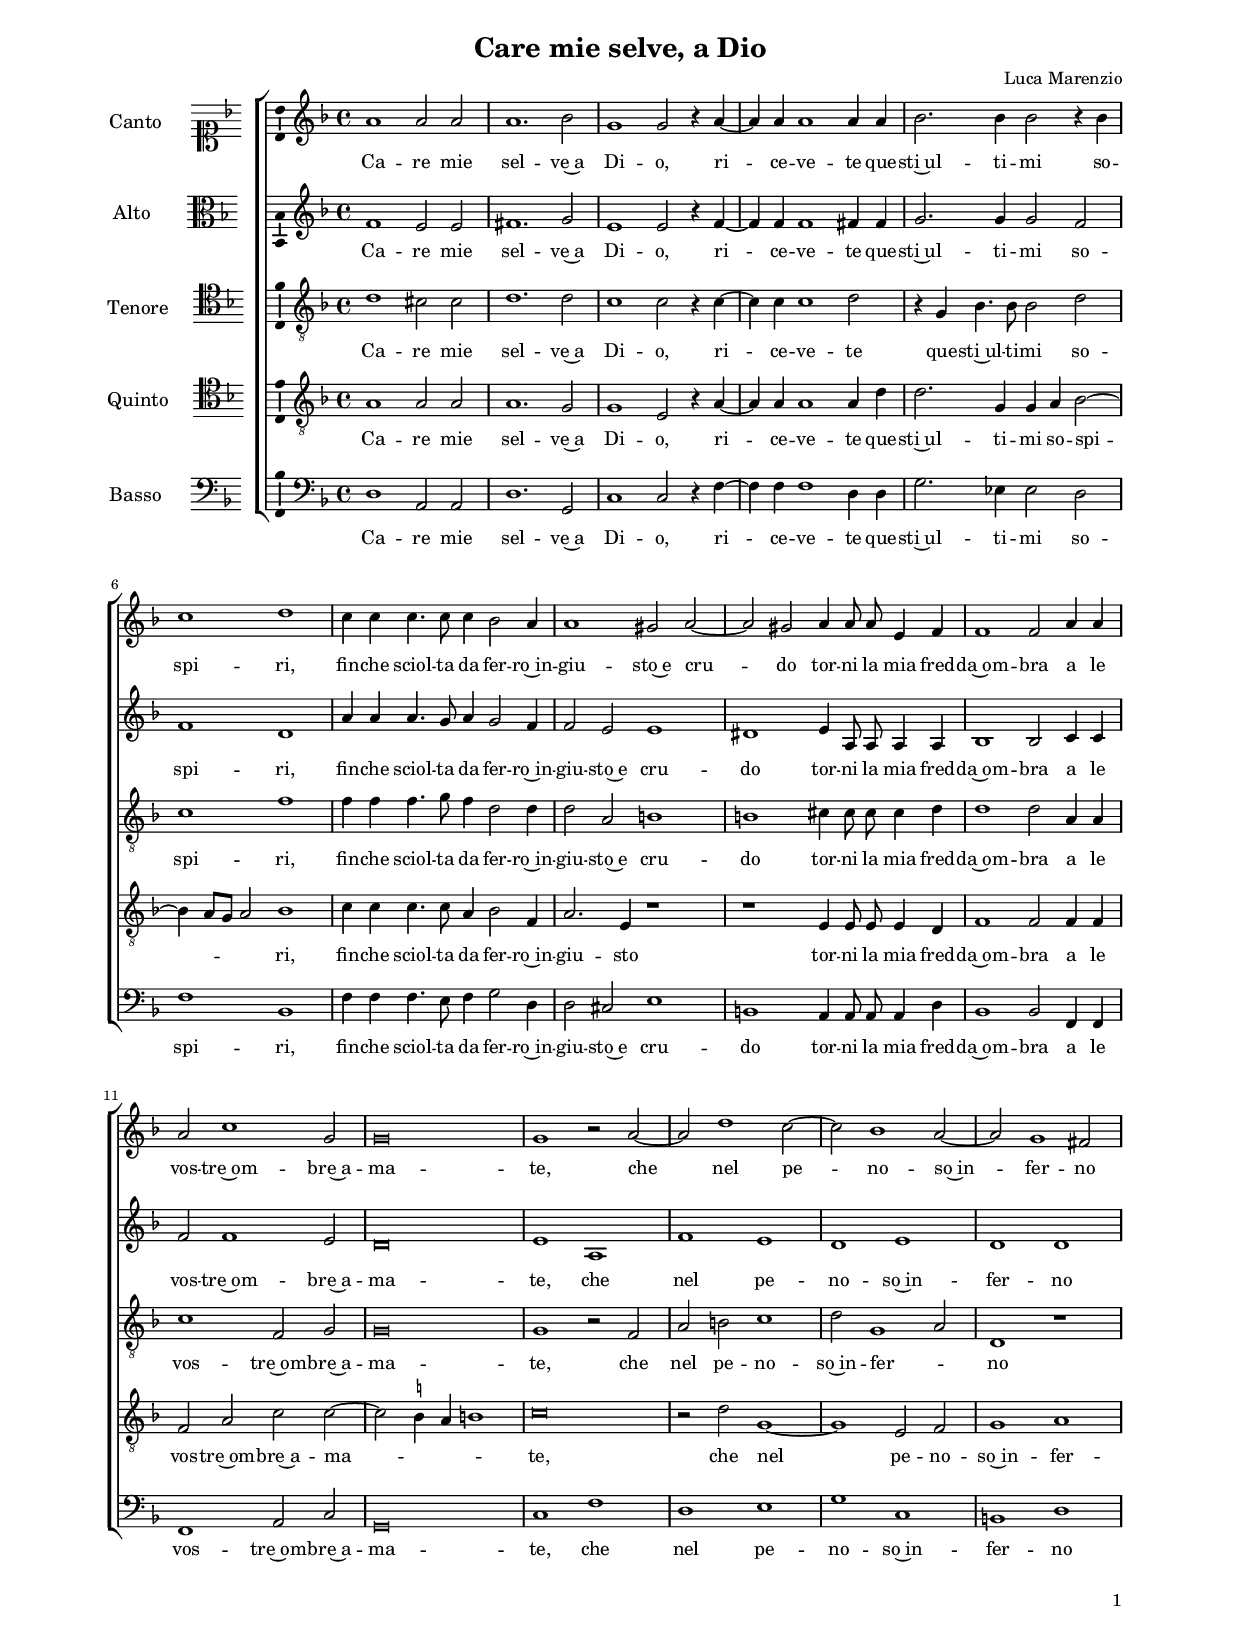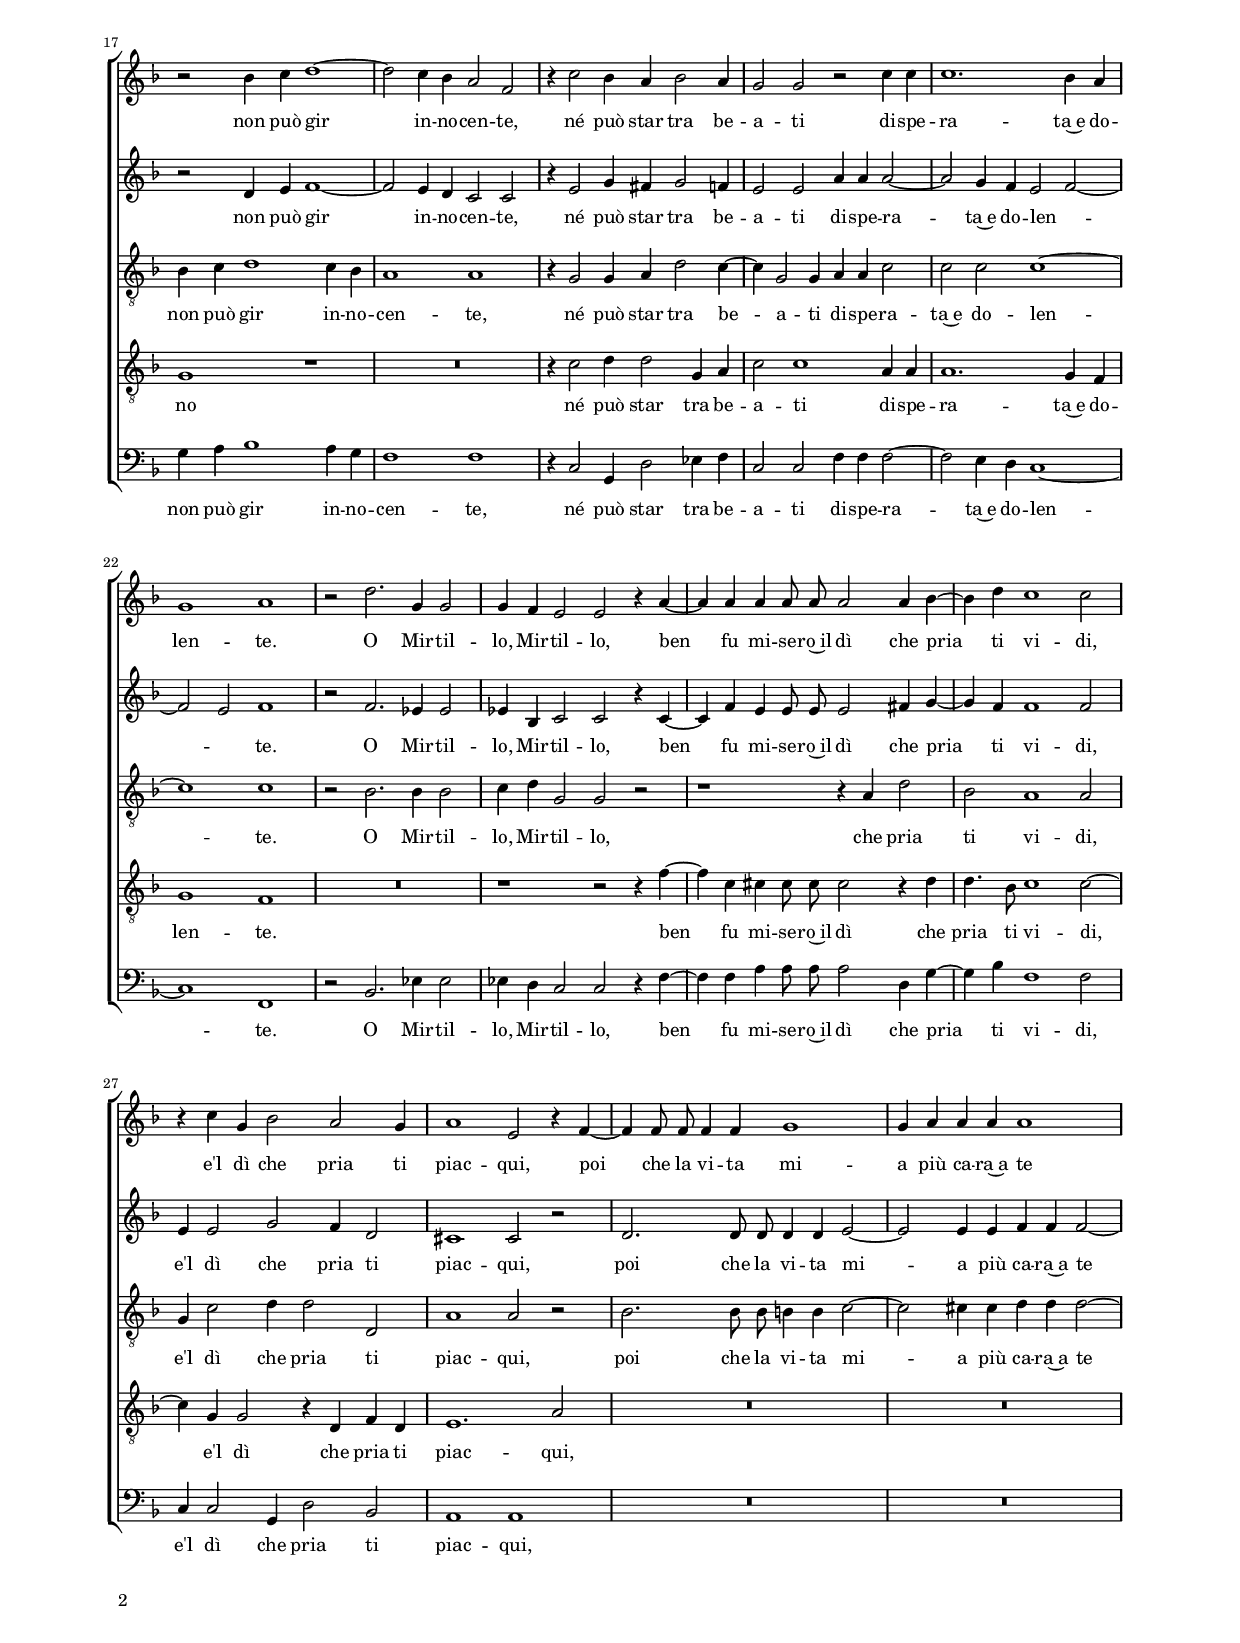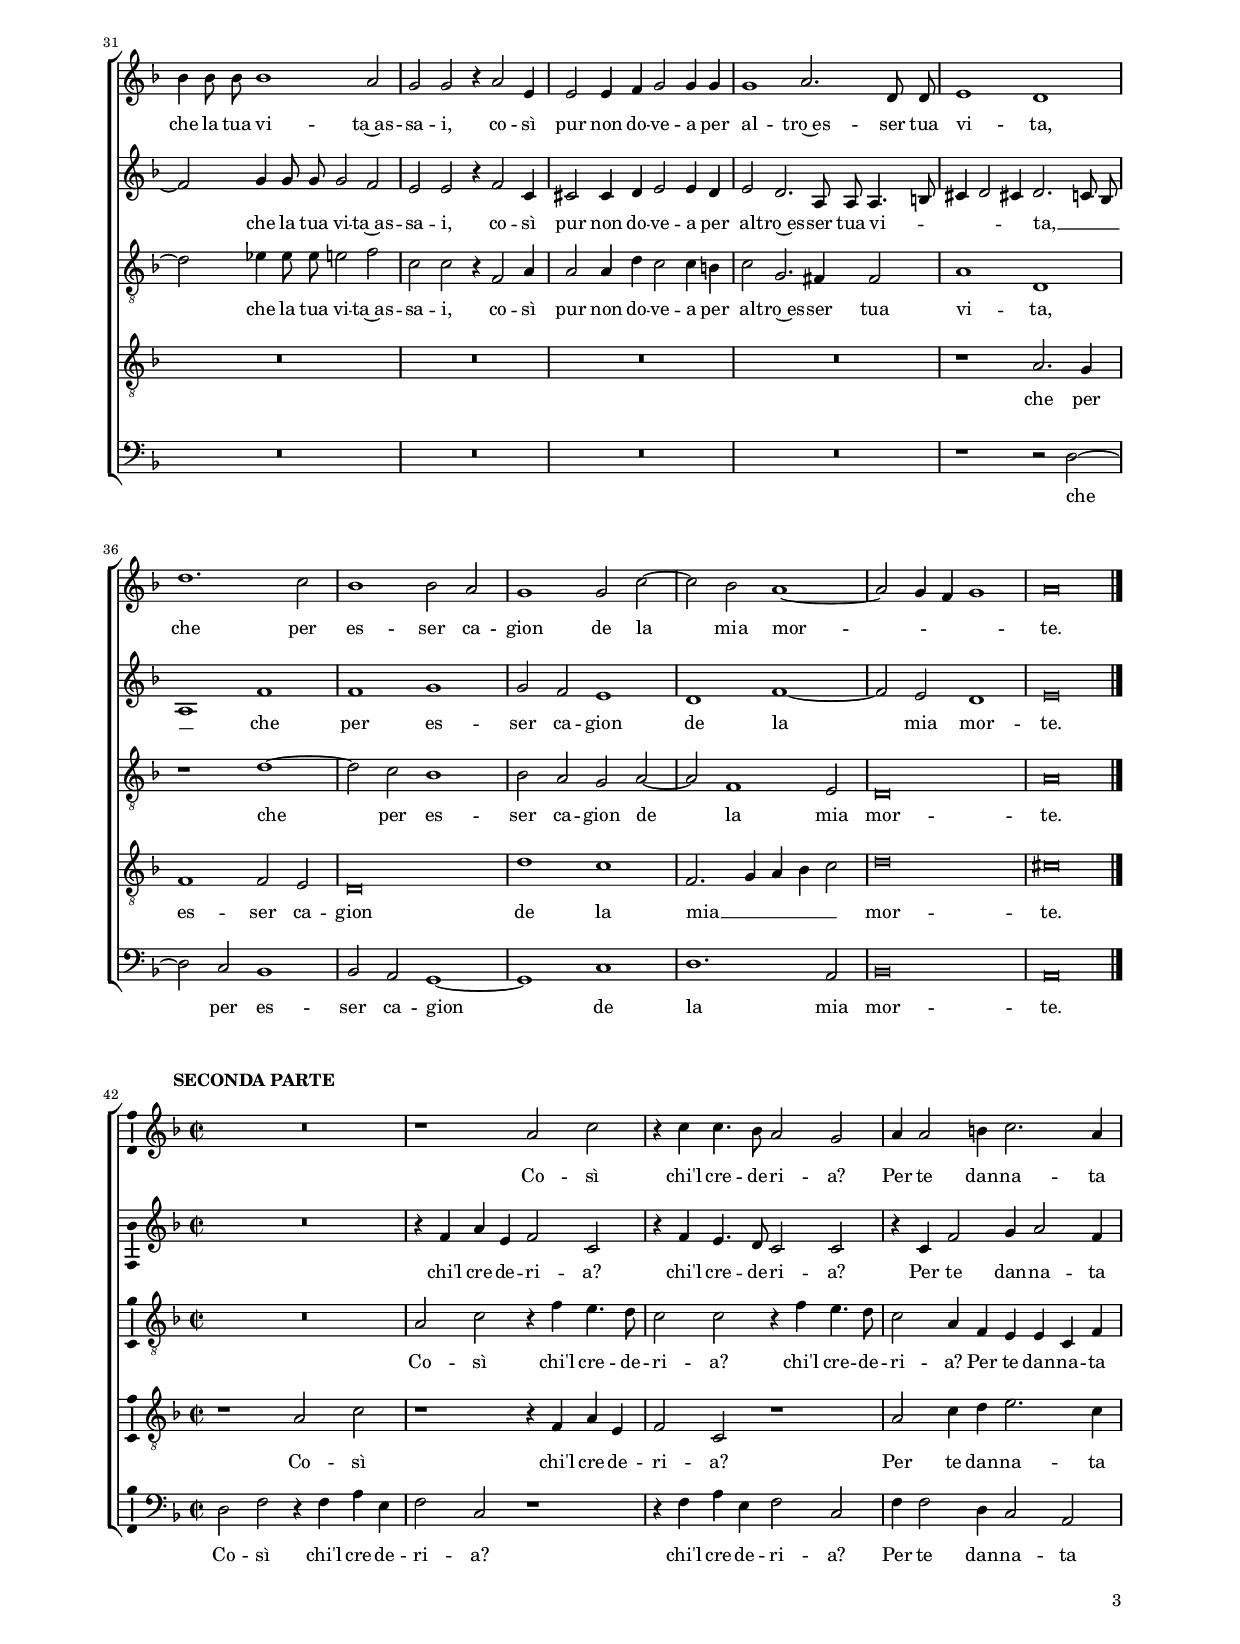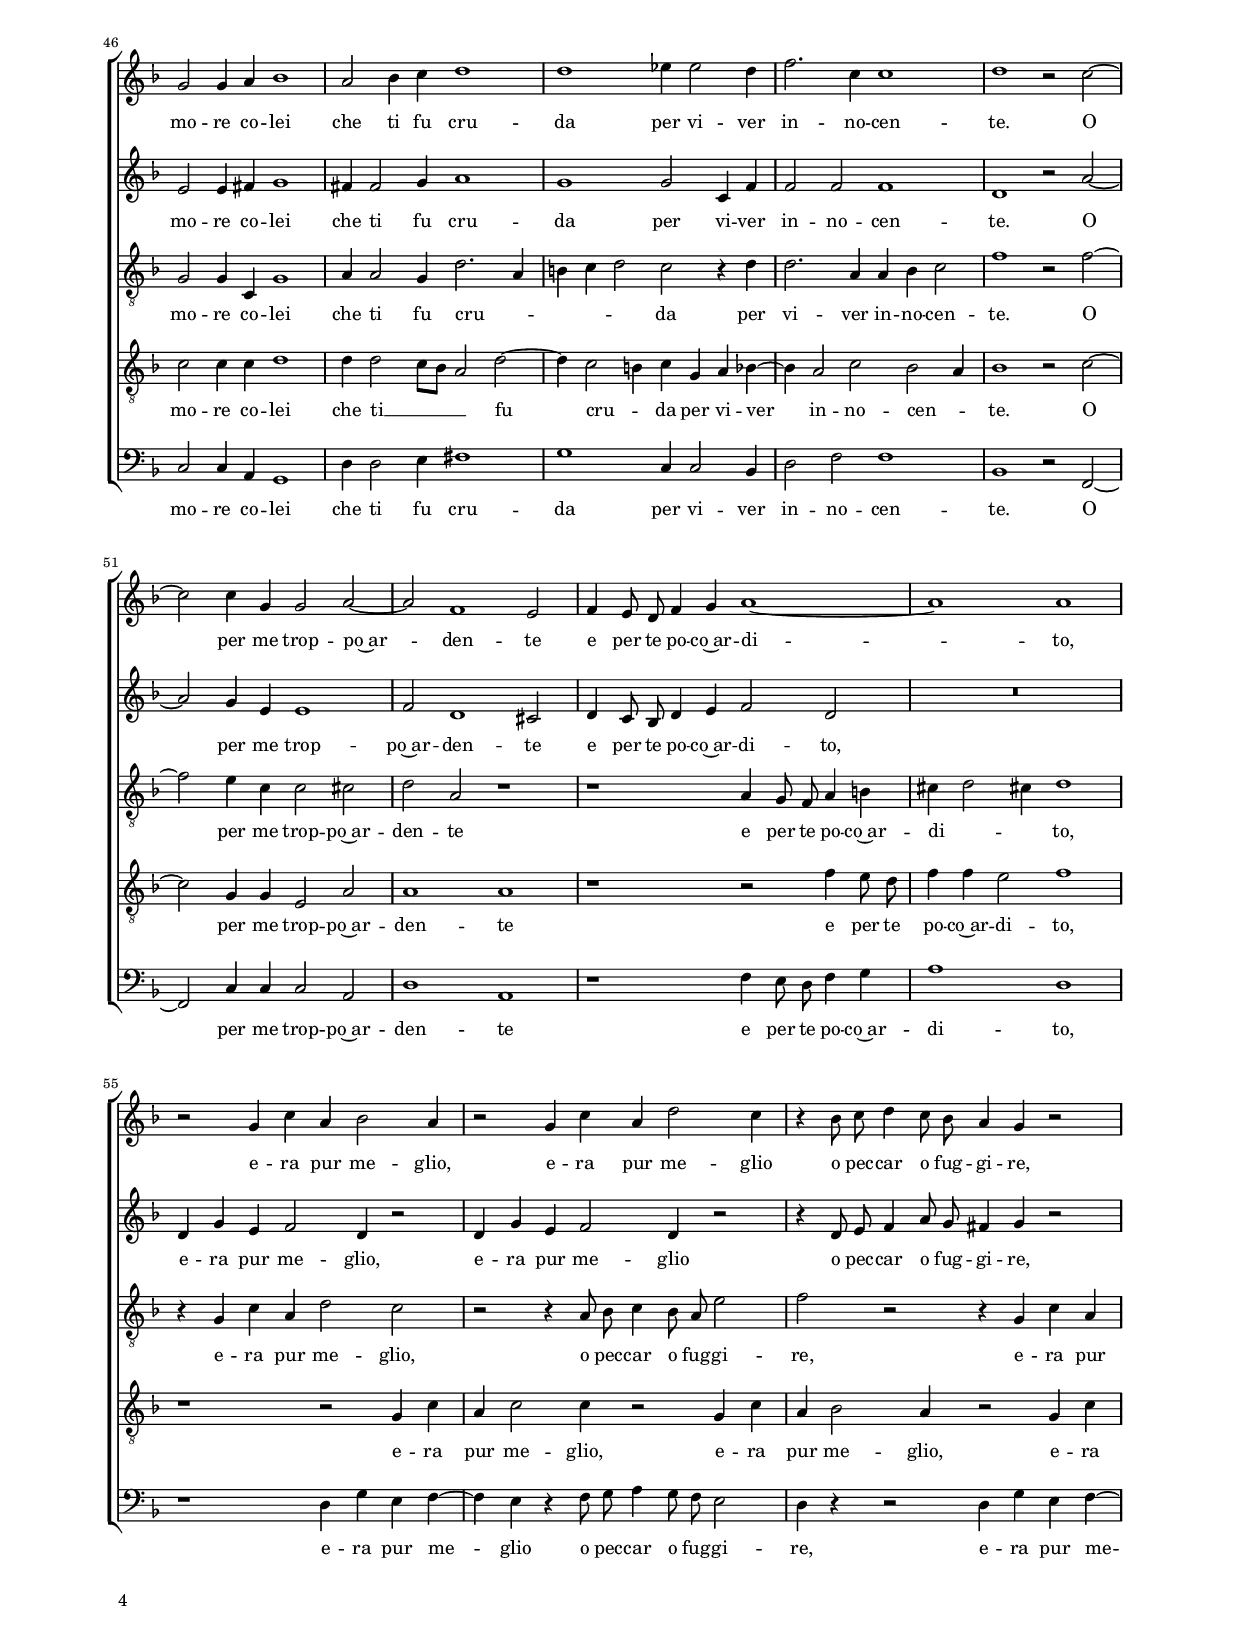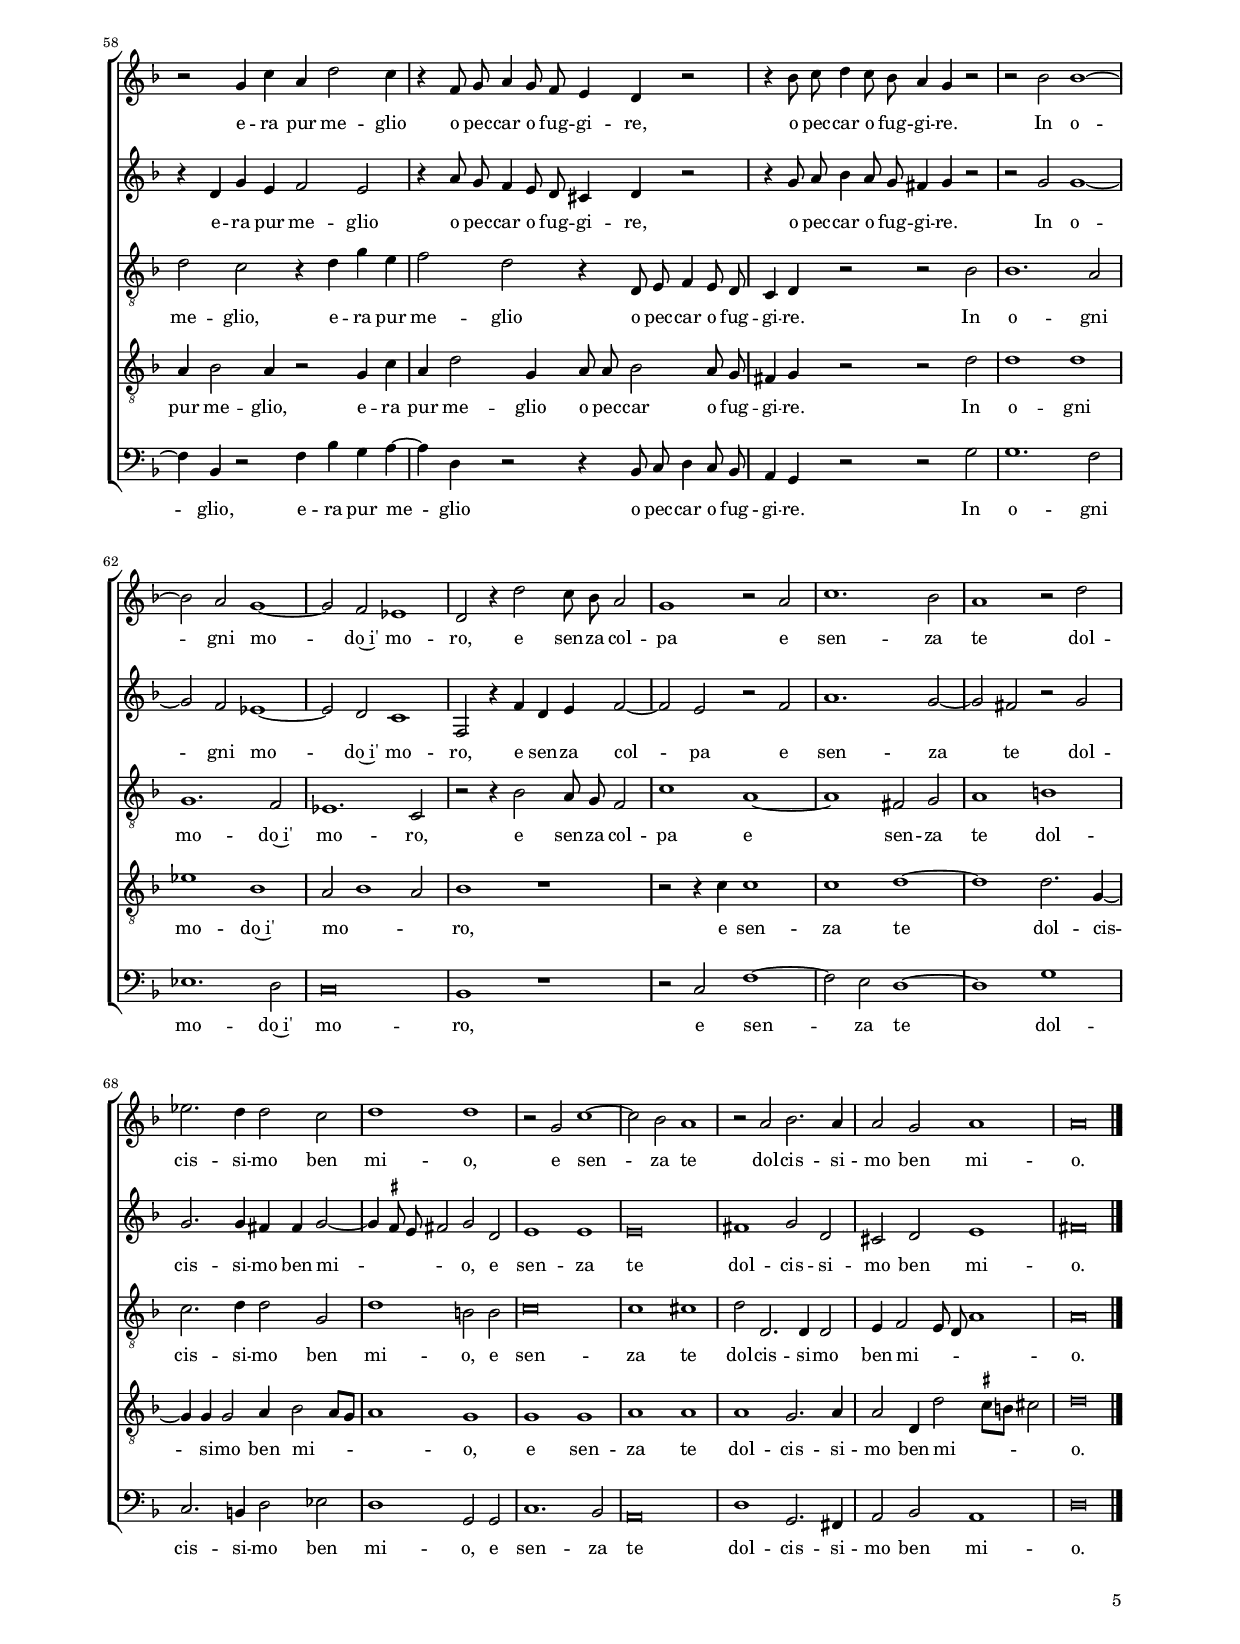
\header
{
  title="Care mie selve, a Dio"
  composer="Luca Marenzio"
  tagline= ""
}

\version "2.24.2"
\language deutsch
#(set-global-staff-size 15)
% #(set-default-paper-size "letter")
#(ly:set-option 'point-and-click #f)

	
	ficta = { \once \set suggestAccidentals = ##t }
	
	forget = #(define-music-function (music) (ly:music?) #{
		\accidentalStyle forget
		$music
		\accidentalStyle default
		#})
	

\paper
	{
	top-margin = 1.8 \cm
	bottom-margin = 1.2 \cm
	left-margin = 2 \cm
	right-margin = 2 \cm
	ragged-bottom = ##f
	ragged-last-bottom = ##t
	print-page-number = ##f
	score-system-spacing = #'((basic-distance . 16) (minimum-distance . 14) (padding . 5) (strechability . 150))
	system-system-spacing = #'((basic-distance . 16) (minimum-distance . 14) (padding . 5) (strechability . 150))
	oddFooterMarkup=\markup   \fill-line { "" \fromproperty #'page:page-number-string }
	evenFooterMarkup=\markup  \fill-line { \fromproperty #'page:page-number-string "" }
	last-bottom-spacing = #'((basic-distance . 12) (minimum-distance . 7) (padding . 4))
	systems-per-page = 3
	page-count = 5
%	min-systems-per-page = 3
	}

global = {
	\set Staff.autoBeaming = ##f
	\key f \major
	\time 4/4 \set Score.measureLength = #(ly:make-moment 2/1)
	\set Score.tempoHideNote = ##t
	\tempo 2 = 85
	\skip 1*2*41 \bar "|."
	}
	

incipitcantus = \markup { \score {
	{
	\set Staff.instrumentName = \markup { \fontsize #1 "Canto" }
	\key f \major
	\clef soprano
	s4 \bar ""
	}
	\layout  {
	raggedright = ##t
	indent = 1.8 \cm
	line-width = 2.5 \cm
	\context { \Staff \remove Time_signature_engraver }
	\override Staff.Clef.Y-extent = #'(0 . 0)
	}} \hspace #1 }
	  
	  
incipitaltus = \markup { \score {
	{
	\set Staff.instrumentName = \markup { \fontsize #1 "Alto" }
	\key f \major
	\clef alto
	s4 \bar ""
	}
	\layout  {
	raggedright = ##t
	indent = 1.8 \cm
	line-width = 2.5 \cm
	\context { \Staff \remove Time_signature_engraver }
	\override Staff.Clef.Y-extent = #'(0 . 0)
	}} \hspace #1 }


incipittenor = \markup { \score {
	{
	\set Staff.instrumentName = \markup { \fontsize #1 "Tenore" }
	\key f \major
	\clef tenor
	s4 \bar ""
	}
	\layout  {
	raggedright = ##t
	indent = 1.8 \cm
	line-width = 2.5 \cm
	\context { \Staff \remove Time_signature_engraver }
	\override Staff.Clef.Y-extent = #'(0 . 0)
	}} \hspace #1 }
	  
	  
incipitquintus = \markup { \score {
	{
	\set Staff.instrumentName = \markup { \fontsize #1 "Quinto" }
	\key f \major
	\clef tenor
	s4 \bar ""
	}
	\layout  {
	raggedright = ##t
	indent = 1.8 \cm
	line-width = 2.5 \cm
	\context { \Staff \remove Time_signature_engraver }
	\override Staff.Clef.Y-extent = #'(0 . 0)
	}} \hspace #1 }
	  
	  
incipitbassus = \markup { \score {
	{
	\set Staff.instrumentName = \markup { \fontsize #1 "Basso" }
	\key f \major
	\clef bass
	s4 \bar ""
	}
	\layout  {
	raggedright = ##t
	indent = 1.8 \cm
	line-width = 2.5 \cm
	\context { \Staff \remove Time_signature_engraver }
	\override Staff.Clef.Y-extent = #'(0 . 0)
	}} \hspace #1 }


cantus =  \relative c''
	{
	a1 a2 a
	a1. b2
	g1 g2 r4 a~
	a4 a a1 a4 a
%5
	b2. b4 b2 r4 b | \break
	c1 d
	c4 c c4. c8 c4 b2 a4
	a1 gis2 a~
	a2 gis a4 a8 a e4 f
%10
	f1 f2 a4 a |
	a2 c1 g2
	g\breve
	g1 r2 a~
	a2 d1 c2~
%15
	c2 b1 a2~ |
	a2 g1 fis2 \pageBreak
	r2 b4 c d1~
	d2 c4 b a2 f
	r4 c'2 b4 a4 b2 a4
%20
	g2 g r2 c4 c |
	c1. b4 a
	g1 a
	r2 d2. g,4 g2
	g4 f e2 e r4 a~
%25
	a4 a a a8 a a2 a4 b~ |
	b4 d c1 c2
	r4 c g b2 a2 g4
	a1 e2 r4 f~
	f4 f8 f f4 f g1
%30
	g4 a a a a1 |
	b4 b8 b b1 a2
	g2 g r4 a2 e4
	e2 e4 f g2 g4 g 
	g1 a2. d,8 d
%35
	e1 d |
	d'1. c2
	b1 b2 a
	g1 g2 c~
	c2 b a1~
%40
	a2 g4 f g1 |
	a\breve |
	}


altus =  \relative c'
	{
	f1 e2 e
	fis1. g2
	e1 e2 r4 f~
	f4 f f1 fis4 fis
%5
	g2. g4 g2 f |
	f1 d
	a'4 a a4. g8 a4 g2 f4
	f2 e e1
	dis1 e4 a,8 a a4 a
%10
	b1 b2 c4 c |
	f2 f1 e2
	d\breve
	e1 a,
	f'1 e
%15
	d1 e |
	d1 d
	r2 d4 e f1~
	f2 e4 d c2 c
	r4 e2 g4 fis4 g2 f4
%20
	e2 e a4 a a2~ |
	a2 g4 f e2 f~
	f2 e f1
	r2 f2. es4 es2
	es4 b c2 c r4 c~
%25
	c4 f e e8 e e2 fis4 g~ |
	g4 f f1 f2
	e4 e2 g2 f4 d2
	cis1 cis2 r
	d2. d8 d d4 d e2~
%30
	e2 e4 e f f f2~ |
	f2 g4 g8 g g2 f
	e2 e r4 f2 c4
	cis2 cis4 d e2 e4 d
	e2 d2. a8 a a4. h8
%35
	cis4 d2 cis!4 d2. c8 b |
	a1 f'
	f1 g
	g2 f e1
	d1 f~
%40
	f2 e d1 |
	e\breve |
	}


tenor =  \relative c'
	{
	d1 cis2 cis
	d1. d2
	c1 c2 r4 c~
	c4 c c1 d2
%5
	r4 g, b4. b8 b2 d |
	c1 f
	f4 f f4. g8 f4 d2 d4
	d2 a h1
	h1 cis4 cis8 cis cis4 d
%10
	d1 d2 a4 a |
	c1 f,2 g
	g\breve
	g1 r2 f
	a2 h c1
%15
	d2 g,1 a2 |
	d,1 r
	b'4 c d1 c4 b
	a1 a
	r4 g2 g4 a4 d2 c4~
%20
	c4 g2 g4 a a c2 |
	c2 c c1~
	c1 c
	r2 b2. b4 b2
	c4 d g,2 g r
%25
	r1 r4 a d2 |
	b2 a1 a2
	g4 c2 d4 d2 d,
	a'1 a2 r
	b2. b8 b h4 h c2~
%30
	c2 cis4 cis d4 d d2~ |
	d2 es4 es8 es e2 f
	c2 c r4 f,2 a4
	a2 a4 d c2 c4 h
	c2 g2. fis4 fis2
%35
	a1 d, |
	r1 d'~
	d2 c b1
	b2 a g a~
	a2 f1 e2
%40
	d\breve |
	a'\breve |
	}


quintus  =  \relative c'
	{
	a1 a2 a
	a1. g2
	g1 e2 r4 a~
	a4 a a1 a4 d
%5
	d2. g,4 g4 a b2~ |
	b4 a8[ g] a2 b1
	c4 c c4. c8 a4 b2 f4
	a2. e4 r1
	r1 e4 e8 e e4 d
%10
	f1 f2 f4 f |
	f2 a c c~
	c2 \ficta h4 a h!1
	c\breve
	r2 d g,1~
%15
	g1 e2 f |
	g1 a
	g1 r
	R\breve
	r4 c2 d4 d2 g,4 a
%20
	c2 c1 a4 a |
	a1. g4 f
	g1 f
	R\breve
	r1 r2 r4 f'~
%25
	f4 c cis4 cis 8 cis cis2 r4 d |
	d4. b8 c1 c2~
	c4 g g2 r4 d f d
	e1. a2
	R\breve
%30
	R\breve |
	R\breve
	R\breve
	R\breve
	R\breve
%35
	r1 a2. g4 |
	f1 f2 e
	d\breve
	d'1 c
	f,2. g4 a4 b c2
%40
	d\breve |
	cis\breve |
	}


bassus  =  \relative c
	{
	d1 a2 a
	d1. g,2
	c1 c2 r4 f~
	f4 f f1 d4 d
%5
	g2. es4 es2 d |
	f1 b,
	f'4 f f4. e8 f4 g2 d4
	d2 cis e1
	h1 a4 a8 a a4 d
%10
	b1 b2 f4 f |
	f1 a2 c
	g\breve
	c1 f
	d1 e
%15
	g1 c, |
	h1 d
	g4 a b1 a4 g
	f1 f
	r4 c2 g4 d'2 es4 f
%20
	c2 c f4 f f2~ |
	f2 e4 d c1~
	c1 f,
	r2 b2. es4 es2
	es4 d c2 c2 r4 f~
%25
	f4 f a4 a8 a a2 d,4 g~ |
	g4 b f1 f2
	c4 c2 g4 d'2 b
	a1 a
	R\breve
%30
	R\breve |
	R\breve
	R\breve
	R\breve
	R\breve
%35
	r1 r2 d~ |
	d2 c b1
	b2 a g1~
	g1 c
	d1. a2
%40
	b\breve |
	a\breve |
	}


lyricscantus = \lyricmode {
	Ca -- re mie sel -- ve~a Di -- o,
	ri -- ce -- ve -- te que -- sti~ul -- ti -- mi so -- spi -- ri,
	fin -- che sciol -- ta da fer -- ro~in -- giu -- sto~e cru -- do
	tor -- ni la mia fred -- da~om -- bra
	a le vos -- tre~om -- bre~a -- ma -- te,
	che nel pe -- no -- so~in -- fer -- no
	non può gir in -- no -- cen -- te,
	né può star tra be -- a -- ti
	di -- spe -- ra -- ta~e do -- len -- te.
	O Mir -- til -- lo, Mir -- til -- lo,
	ben fu mi -- se -- ro~il dì che pria ti vi -- di,
	e'l dì che pria ti piac -- qui,
	poi che la vi -- ta mi -- a
	più ca -- ra~a te che la tua vi -- ta~as -- sa -- i,
	co -- sì pur non do -- ve -- a
	per al -- tro~es -- ser tua vi -- ta,
	che per es -- ser ca -- gion de la mia mor -- _ _ _ te.
	}


lyricsaltus = \lyricmode {
	Ca -- re mie sel -- ve~a Di -- o,
	ri -- ce -- ve -- te que -- sti~ul -- ti -- mi so -- spi -- ri,
	fin -- che sciol -- ta da fer -- ro~in -- giu -- sto~e cru -- do
	tor -- ni la mia fred -- da~om -- bra
	a le vos -- tre~om -- bre~a -- ma -- te,
	che nel pe -- no -- so~in -- fer -- no
	non può gir in -- no -- cen -- te,
	né può star tra be -- a -- ti
	di -- spe -- ra -- ta~e do -- len -- _ _ te.
	O Mir -- til -- lo, Mir -- til -- lo,
	ben fu mi -- se -- ro~il dì che pria ti vi -- di,
	e'l dì che pria ti piac -- qui,
	poi che la vi -- ta mi -- a
	più ca -- ra~a te che la tua vi -- ta~as -- sa -- i,
	co -- sì pur non do -- ve -- a
	per al -- tro~es -- ser tua vi -- _ _ _ _ ta, __ _ _ _
	che per es -- ser ca -- gion de la mia mor -- te.
	}


lyricstenor = \lyricmode {
	Ca -- re mie sel -- ve~a Di -- o,
	ri -- ce -- ve -- te que -- sti~ul -- ti -- mi so -- spi -- ri,
	fin -- che sciol -- ta da fer -- ro~in -- giu -- sto~e cru -- do
	tor -- ni la mia fred -- da~om -- bra
	a le vos -- tre~om -- bre~a -- ma -- te,
	che nel pe -- no -- so~in -- fer -- _ no
	non può gir in -- no -- cen -- te,
	né può star tra be -- a -- ti
	di -- spe -- ra -- ta~e do -- len -- te.
	O Mir -- til -- lo, Mir -- til -- lo,
	che pria ti vi -- di,
	e'l dì che pria ti piac -- qui,
	poi che la vi -- ta mi -- a
	più ca -- ra~a te che la tua vi -- ta~as -- sa -- i,
	co -- sì pur non do -- ve -- a
	per al -- tro~es -- ser tua vi -- ta,
	che per es -- ser ca -- gion de la mia mor -- te.
	}


lyricsquintus = \lyricmode {
	Ca -- re mie sel -- ve~a Di -- o,
	ri -- ce -- ve -- te que -- sti~ul -- ti -- mi so -- spi -- _ _ ri,
	fin -- che sciol -- ta da fer -- ro~in -- giu -- sto
	tor -- ni la mia fred -- da~om -- bra
	a le vos -- tre~om -- bre~a -- ma -- _ _ _ te,
	che nel pe -- no -- so~in -- fer -- no
	né può star tra be -- a -- ti
	di -- spe -- ra -- ta~e do -- len -- te.
	ben fu mi -- se -- ro~il dì che pria ti vi -- di,
	e'l dì che pria ti piac -- qui,
	che per es -- ser ca -- gion de la mia __ _ _ _ _ mor -- te.
	}


lyricsbassus = \lyricmode {
	Ca -- re mie sel -- ve~a Di -- o,
	ri -- ce -- ve -- te que -- sti~ul -- ti -- mi so -- spi -- ri,
	fin -- che sciol -- ta da fer -- ro~in -- giu -- sto~e cru -- do
	tor -- ni la mia fred -- da~om -- bra
	a le vos -- tre~om -- bre~a -- ma -- te,
	che nel pe -- no -- so~in -- fer -- no
	non può gir in -- no -- cen -- te,
	né può star tra be -- a -- ti
	di -- spe -- ra -- ta~e do -- len -- te.
	O Mir -- til -- lo, Mir -- til -- lo,
	ben fu mi -- se -- ro~il dì che pria ti vi -- di,
	e'l dì che pria ti piac -- qui,
	che per es -- ser ca -- gion de la mia mor -- te.
	}


\score
{  
	\transpose c c {
	\new ChoirStaff \with { \override StaffGrouper.staff-staff-spacing.basic-distance = #12 }
	<<

	\new Staff << \global
	\new Voice="v1" {
		\set Staff.instrumentName=\incipitcantus
		\set Staff.midiInstrument = "reed organ"
		\clef violin
		\cantus }
	\new Lyrics \lyricsto "v1" {\lyricscantus }
	>>


	\new Staff << \global
	\new Voice="v2" {
		\set Staff.instrumentName=\incipitaltus
		\set Staff.midiInstrument = "reed organ"
		\clef violin % "G_8"
		\altus}
	\new Lyrics \lyricsto "v2" {\lyricsaltus }
	>>


	\new Staff << \global
	\new Voice="v3" {
		\set Staff.instrumentName=\incipittenor
		\set Staff.midiInstrument = "reed organ"
		\clef "G_8"
		\tenor }
	\new Lyrics \lyricsto "v3" {\lyricstenor }
	>>


	\new Staff << \global
	\new Voice="v5" {
		\set Staff.instrumentName=\incipitquintus
		\set Staff.midiInstrument = "reed organ"
		\clef "G_8"
		\quintus}
	\new Lyrics \lyricsto "v5" {\lyricsquintus }
	>>


	\new Staff << \global
	\new Voice="v4" {
		\set Staff.instrumentName=\incipitbassus
		\set Staff.midiInstrument = "reed organ"
		\clef bass
		\bassus }
	\new Lyrics \lyricsto "v4" {\lyricsbassus}
	>>

	>>
	} % transpose

	\layout
	{
	indent = 2.5 \cm
	\context { \Lyrics \override VerticalAxisGroup.nonstaff-relatedstaff-spacing.padding = #1.4 }
	\context { \Staff \consists Ambitus_engraver }
	\context { \Score \override BarNumber.padding = #2 }
	\context { \Voice \override NoteHead.style = #'baroque }
	}


\midi
	{
	}

}

%%%%%%%%%%%%%%%%%%%%  SECUNDA PARS %%%%%%%%%%%%%%%%%%%%


global = {
	\set Staff.autoBeaming = ##f
	\key f \major
	\time 2/2 \set Score.measureLength = #(ly:make-moment 2/1)
	\set Score.tempoHideNote = ##t
	\tempo 2 = 85
	\set Score.barNumberVisibility = #all-bar-numbers-visible \bar ""
	\set Score.currentBarNumber = #42
	\skip 1*2*33 \bar "|."
	}


cantus =  \relative c''
	{
	R\breve
	r1 a2 c
	r4 c c4. b8 a2 g
	a4 a2 h4 c2. a4
%5
	g2 g4 a b1 |
	a2 b4 c d1
	d1 es4 es2 d4
	f2. c4 c1
	d1 r2 c~
%10
	c2 c4 g g2 a2~ |
	a2 f1 e2
	f4 e8 d f4 g a1~
	a1 a
	r2 g4 c a4 b2 a4
%15
	r2 g4 c a4 d2 c4 |
	r4 b8 c d4 c8 b a4 g r2
	r2 g4 c a4 d2 c4
	r4 f,8 g a4 g8 f e4 d r2
	r4 b'8 c d4 c8 b a4 g r2
%20
	r2 b b1~ |
	b2 a g1~
	g2 f es1
	d2 r4 d'2 c8 b a2
	g1 r2 a
%25
	c1. b2 |
	a1 r2 d
	es2. d4 d2 c
	d1 d
	r2 g, c1~
%30
	c2 b a1 |
	r2 a b2. a4
	a2 g a1
	a\breve |
	}


altus =  \relative c'
	{
	R\breve
	r4 f a e f2 c
	r4 f e4. d8 c2 c
	r4 c f2 g4 a2 f4
%5
	e2 e4 fis g1 |
	fis4 fis2 g4 a1
	g1 g2 c,4 f
	f2 f f1
	d1 r2 a'~
%10
	a2 g4 e e1 |
	f2 d1 cis2
	d4 c8 b d4 e f2 d
	R\breve
	d4 g e f2 d4 r2
%15
	d4 g e f2 d4 r2 |
	r4 d8 e f4 a8 g fis4 g r2
	r4 d g e f2 e
	r4 a8 g f4 e8 d cis4 d r2
	r4 g8 a b4 a8 g fis4 g r2
%20
	r2 g g1~ |
	g2 f es1~
	es2 d c1
	f,2 r4 f' d4 e f2~
	f2 e r f
%25
	a1. g2~ |
	g2 fis r g
	g2. g4 fis4 fis g2~
	g4 \ficta fis8 e fis!2 g2 d
	e1 e
%30
	e\breve |
	fis1 g2 d
	cis2 d e1
	fis\breve |
	}


tenor =  \relative c'
	{
	R\breve
	a2 c r4 f e4. d8
	c2 c r4 f e4. d8
	c2 a4 f e e c f
%5
	g2 g4 c, g'1 |
	a4 a2 g4 d'2. a4
	h4 c d2 c r4 d
	d2. a4 a4 b c2
	f1 r2 f~
%10
	f2 e4 c c2 cis |
	d2 a r1
	r1 a4 g8 f a4 h
	cis4 d2 cis!4 d1
	r4 g, c a d2 c
%15
	r2 r4 a8 b c4 b8 a e'2 |
	f2 r r4 g, c a
	d2 c r4 d g e
	f2 d r4 d,8 e f4 e8 d
	c4 d r2 r b'
%20
	b1. a2 |
	g1. f2
	es1. c2
	r2 r4 b'2 a8 g f2
	c'1 a~
%25
	a1 fis2 g |
	a1 h
	c2. d4 d2 g,
	d'1 h2 h
	c\breve
%30
	c1 cis |
	d2 d,2. d4 d2
	e4 f2 e8 d a'1
	a\breve |
	}


quintus  =  \relative c'
	{
	r1 a2 c
	r1 r4 f, a e
	f2 c r1
	a'2 c4 d e2. c4	
%5
	c2 c4 c d1 |
	d4 d2 c8[ b] a2 d~
	d4 c2 h4 c4 g a b~
	b4 a2 c2 b2 a4
	b1 r2 c~
%10
	c2 g4 g e2 a |
	a1 a
	r1 r2 f'4 e8 d
	f4 f e2 f1
	r1 r2 g,4 c
%15
	a4 c2 c4 r2 g4 c |
	a4 b2  a4 r2 g4 c
	a4 b2 a4 r2 g4 c
	a4 d2 g,4 a8 a b2 a8 g
	fis4 g r2 r2 d'
%20
	d1 d |
	es1 b
	a2 b1 a2
	b1 r
	r2 r4 c c1
%25
	c1 d~ |
	d1 d2. g,4~
	g4 g g2 a4 b2 a8[ g]
	a1 g
	g1 g
%30
	a1 a |
	a1 g2. a4
	a2 d,4 d'2 \ficta cis8[ h] cis!2
	d\breve |
	}


bassus  =  \relative c
	{
	d2 f r4 f a e
	f2 c r1
	r4 f a e f2 c
	f4 f2 d4 c2 a
%5
	c2 c4 a g1 |
	d'4 d2 e4 fis1
	g1 c,4 c2 b4
	d2 f f1
	b,1 r2 f~
%10
	f2 c'4 c c2 a |
	d1 a
	r1 f'4 e8 d f4 g
	a1 d,
	r1 d4 g e f~
%15
	f4 e r f8 g a4 g8 f e2 |
	d4 r r2 d4 g e f~
	f4 b, r2 f'4 b g a~
	a4 d, r2 r4 b8 c d4 c8 b
	a4 g r2 r2 g'
%20
	g1. f2 |
	es1. d2
	c\breve
	b1 r
	r2 c f1~
%25
	f2 e d1~ |
	d1 g
	c,2. h4 d2 es
	d1 g,2 g
	c1. b2
%30
	a\breve |
	d1 g,2. fis4
	a2 b a1
	d\breve |
	}


lyricscantus = \lyricmode {
	Co -- sì chi'l cre -- de -- ri -- a?
	Per te dan -- na -- ta mo -- re
	co -- lei che ti fu cru -- da
	per vi -- ver in -- no -- cen -- te.
	O per me trop -- po~ar -- den -- te
	e per te po -- co~ar -- di -- to,
	e -- ra pur me -- glio,
	e -- ra pur me -- glio
	o pec -- car o fug -- gi -- re,
	e -- ra pur me -- glio
	o pec -- car o fug -- gi -- re,
	o pec -- car o fug -- gi -- re.
	In o -- gni mo -- do~i' mo -- ro,
	e sen -- za col -- pa
	e sen -- za te dol -- cis -- si -- mo ben mi -- o,
	e sen -- za te dol -- cis -- si -- mo ben mi -- o.
	}


lyricsaltus = \lyricmode {
	chi'l cre -- de -- ri -- a?
	chi'l cre -- de -- ri -- a?
	Per te dan -- na -- ta mo -- re
	co -- lei che ti fu cru -- da
	per vi -- ver in -- no -- cen -- te.
	O per me trop -- po~ar -- den -- te
	e per te po -- co~ar -- di -- to,
	e -- ra pur me -- glio,
	e -- ra pur me -- glio
	o pec -- car o fug -- gi -- re,
	e -- ra pur me -- glio
	o pec -- car o fug -- gi -- re,
	o pec -- car o fug -- gi -- re.
	In o -- gni mo -- do~i' mo -- ro,
	e sen -- za col -- pa
	e sen -- za te dol -- cis -- si -- mo ben mi -- _ _ _ o,
	e sen -- za te dol -- cis -- si -- mo ben mi -- o.
	}


lyricstenor = \lyricmode {
	Co -- sì chi'l cre -- de -- ri -- a?
	chi'l cre -- de -- ri -- a?
	Per te dan -- na -- ta mo -- re
	co -- lei che ti fu cru -- _ _ _ _ da
	per vi -- ver in -- no -- cen -- te.
	O per me trop -- po~ar -- den -- te
	e per te po -- co~ar -- di -- _ _ to,
	e -- ra pur me -- glio,
	o pec -- car o fug -- gi -- re,
	e -- ra pur me -- glio,
	e -- ra pur me -- glio
	o pec -- car o fug -- gi -- re.
	In o -- gni mo -- do~i' mo -- ro,
	e sen -- za col -- pa
	e sen -- za te dol -- cis -- si -- mo ben mi -- o,
	e sen -- za te dol -- cis -- si -- mo ben mi -- _ _ _ o.
	}


lyricsquintus = \lyricmode {
	Co -- sì chi'l cre -- de -- ri -- a?
	Per te dan -- na -- ta mo -- re
	co -- lei che ti __ _ _ fu cru -- _ da
	per vi -- ver in -- no -- cen -- _ te.
	O per me trop -- po~ar -- den -- te
	e per te po -- co~ar -- di -- to,
	e -- ra pur me -- glio,
	e -- ra pur me -- glio,
	e -- ra pur me -- glio,
	e -- ra pur me -- glio
	o pec -- car o fug -- gi -- re.
	In o -- gni mo -- do~i' mo -- _ _ ro,
	e sen -- za te dol -- cis -- si -- mo ben mi -- _ _ o,
	e sen -- za te dol -- cis -- si -- mo ben mi -- _ _ o.
	}


lyricsbassus = \lyricmode {
	Co -- sì chi'l cre -- de -- ri -- a?
	chi'l cre -- de -- ri -- a?
	Per te dan -- na -- ta mo -- re
	co -- lei che ti fu cru -- da
	per vi -- ver in -- no -- cen -- te.
	O per me trop -- po~ar -- den -- te
	e per te po -- co~ar -- di -- to,
	e -- ra pur me -- glio
	o pec -- car o fug -- gi -- re,
	e -- ra pur me -- glio,
	e -- ra pur me -- glio
	o pec -- car o fug -- gi -- re.
	In o -- gni mo -- do~i' mo -- ro,
	e sen -- za te dol -- cis -- si -- mo ben mi -- o,
	e sen -- za te dol -- cis -- si -- mo ben mi -- o.
	}


\score
	{  
	\transpose c c {
	\new ChoirStaff \with { \override StaffGrouper.staff-staff-spacing.basic-distance = #12 }
	<<

	\new Staff <<\global
	\new Voice="v1" {
	  %\set Staff.instrumentName=Cantus
		\set Staff.midiInstrument = "reed organ"
		\clef violin
		\cantus }
	\new Lyrics \lyricsto "v1" {\lyricscantus }
	>>


	\new Staff << \global
	\new Voice="v2" {
	  %\set Staff.instrumentName=Altus
		\set Staff.midiInstrument = "reed organ"
		\clef violin % "G_8"
		\altus}
	\new Lyrics \lyricsto "v2" {\lyricsaltus }
	>>


	\new Staff <<\global
	\new Voice="v3" {
	  %\set Staff.instrumentName=Tenor
		\set Staff.midiInstrument = "reed organ"
		\clef "G_8"
		\tenor }
	\new Lyrics \lyricsto "v3" {\lyricstenor }
	>>


	\new Staff << \global
	\new Voice="v5" {
	  %\set Staff.instrumentName=Quintus
		\set Staff.midiInstrument = "reed organ"
		\clef "G_8"
		\quintus}
	\new Lyrics \lyricsto "v5" {\lyricsquintus }
	>>


	\new Staff <<\global
	\new Voice="v4" {
	  %\set Staff.instrumentName=Bassus
		\set Staff.midiInstrument = "reed organ"
		\clef bass
		\bassus }
	\new Lyrics \lyricsto "v4" {\lyricsbassus}
	>>
	
	>>
	} % transpose

	\layout
	{
	indent = 0 \cm
	\context { \Lyrics \override VerticalAxisGroup.nonstaff-relatedstaff-spacing.padding = #1.4 }
	\context { \Staff \consists Ambitus_engraver }
	\context { \Score \override BarNumber.padding = #2 }
	\context { \Voice \override NoteHead.style = #'baroque }
	}

	\header { piece = \markup { \raise #2 \hspace # 7 \bold "SECONDA PARTE"} }

\midi
	{
	}
	
}

% EOF
